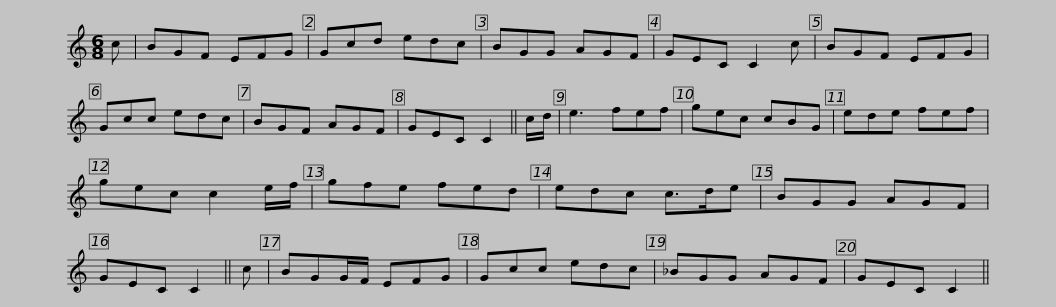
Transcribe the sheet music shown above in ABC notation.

X:1
L:1/8
M:6/8
I:linebreak $
K:C
V:1 treble
V:1
 c | BGF EFG | Gcd edc | BGG AGF | GEC C2 c | %5
 BGF EFG | Gcc edc | BGF AGF |$ GEC C2 || c/d/ | %10
 e3 fef | gec cBG | ede fef | gec c2 e/f/ | gfe fed | %15
 edc c>de |$ BGG AGF | GEC C2 || c | BGG/F/ EFG | %20
 Gcc edc | _BGG AGF | GEC C2 || %23
